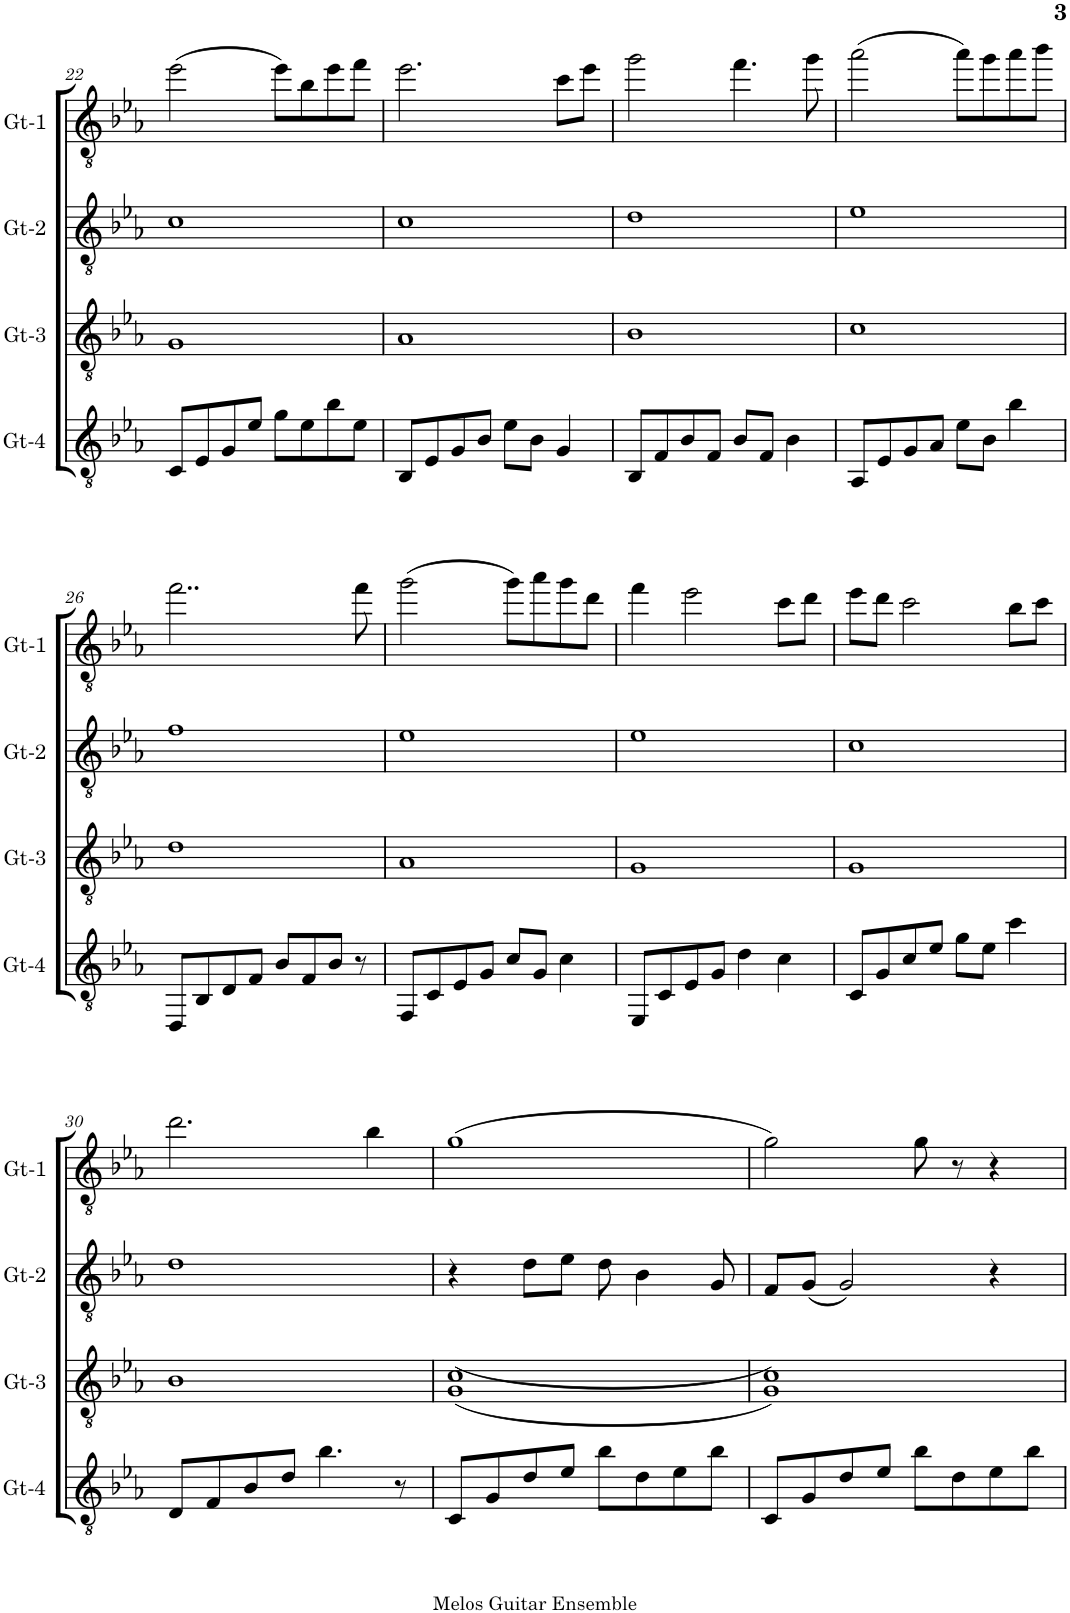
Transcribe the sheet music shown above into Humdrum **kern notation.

**kern	**kern	**kern	**kern
*part4	*part3	*part2	*part1
*staff4	*staff3	*staff2	*staff1
*I"Gt-4	*I"Gt-3	*I"Gt-2	*I"Gt-1
*I'Gt-4	*I'Gt-3	*I'Gt-2	*I'Gt-1
!!LO:PB:g=z
*clefGv2	*clefGv2	*clefGv2	*clefGv2
*k[b-e-a-]	*k[b-e-a-]	*k[b-e-a-]	*k[b-e-a-]
*M4/4	*M4/4	*M4/4	*M4/4
=22	=22	=22	=22
8C/L	1G	1c	(2ee-\
8E-/	.	.	.
8G/	.	.	.
8e-/J	.	.	.
8g\L	.	.	8ee-\L)
8e-\	.	.	8b-\
8b-\	.	.	8ee-\
8e-\J	.	.	8ff\J
=23	=23	=23	=23
8BB-/L	1A-	1c	2.ee-\
8E-/	.	.	.
8G/	.	.	.
8B-/J	.	.	.
8e-\L	.	.	.
8B-\J	.	.	.
4G/	.	.	8cc\L
.	.	.	8ee-\J
=24	=24	=24	=24
8BB-/L	1B-	1d	2gg\
8F/	.	.	.
8B-/	.	.	.
8F/J	.	.	.
8B-/L	.	.	4.ff\
8F/J	.	.	.
4B-\	.	.	.
.	.	.	8gg\
=25	=25	=25	=25
8AA-/L	1c	1e-	(2aa-\
8E-/	.	.	.
8G/	.	.	.
8A-/J	.	.	.
8e-\L	.	.	8aa-\L)
8B-\J	.	.	8gg\
4b-\	.	.	8aa-\
.	.	.	8bb-\J
!!LO:LB:g=z
=26	=26	=26	=26
8DD/L	1d	1f	2..ff\
8BB-/	.	.	.
8D/	.	.	.
8F/J	.	.	.
8B-/L	.	.	.
8F/	.	.	.
8B-/J	.	.	.
8r	.	.	8ff\
=27	=27	=27	=27
8FF/L	1A-	1e-	(2gg\
8C/	.	.	.
8E-/	.	.	.
8G/J	.	.	.
8c/L	.	.	8gg\L)
8G/J	.	.	8aa-\
4c\	.	.	8gg\
.	.	.	8dd\J
=28	=28	=28	=28
8EE-/L	1G	1e-	4ff\
8C/	.	.	.
8E-/	.	.	2ee-\
8G/J	.	.	.
4d\	.	.	.
4c\	.	.	8cc\L
.	.	.	8dd\J
=29	=29	=29	=29
8C/L	1G	1c	8ee-\L
8G/	.	.	8dd\J
8c/	.	.	2cc\
8e-/J	.	.	.
8g\L	.	.	.
8e-\J	.	.	.
4cc\	.	.	8b-\L
.	.	.	8cc\J
!!LO:LB:g=z
=30	=30	=30	=30
8D/L	1B-	1d	2.dd\
8F/	.	.	.
8B-/	.	.	.
8d/J	.	.	.
4.b-\	.	.	.
.	.	.	4b-\
8r	.	.	.
=31	=31	=31	=31
8C/L	((1G 1c	4r	(1g
8G/	.	.	.
8d/	.	8d\L	.
8e-/J	.	8e-\J	.
8b-\L	.	8d\	.
8d\	.	4B-\	.
8e-\	.	.	.
8b-\J	.	8G/	.
=32	=32	=32	=32
8C/L	1G 1c))	8F/L	2g\)
8G/	.	(8G/J	.
8d/	.	2G/)	.
8e-/J	.	.	.
8b-\L	.	.	8g\
8d\	.	.	8r
8e-\	.	4r	4r
8b-\J	.	.	.
=	=	=	=
*-	*-	*-	*-
